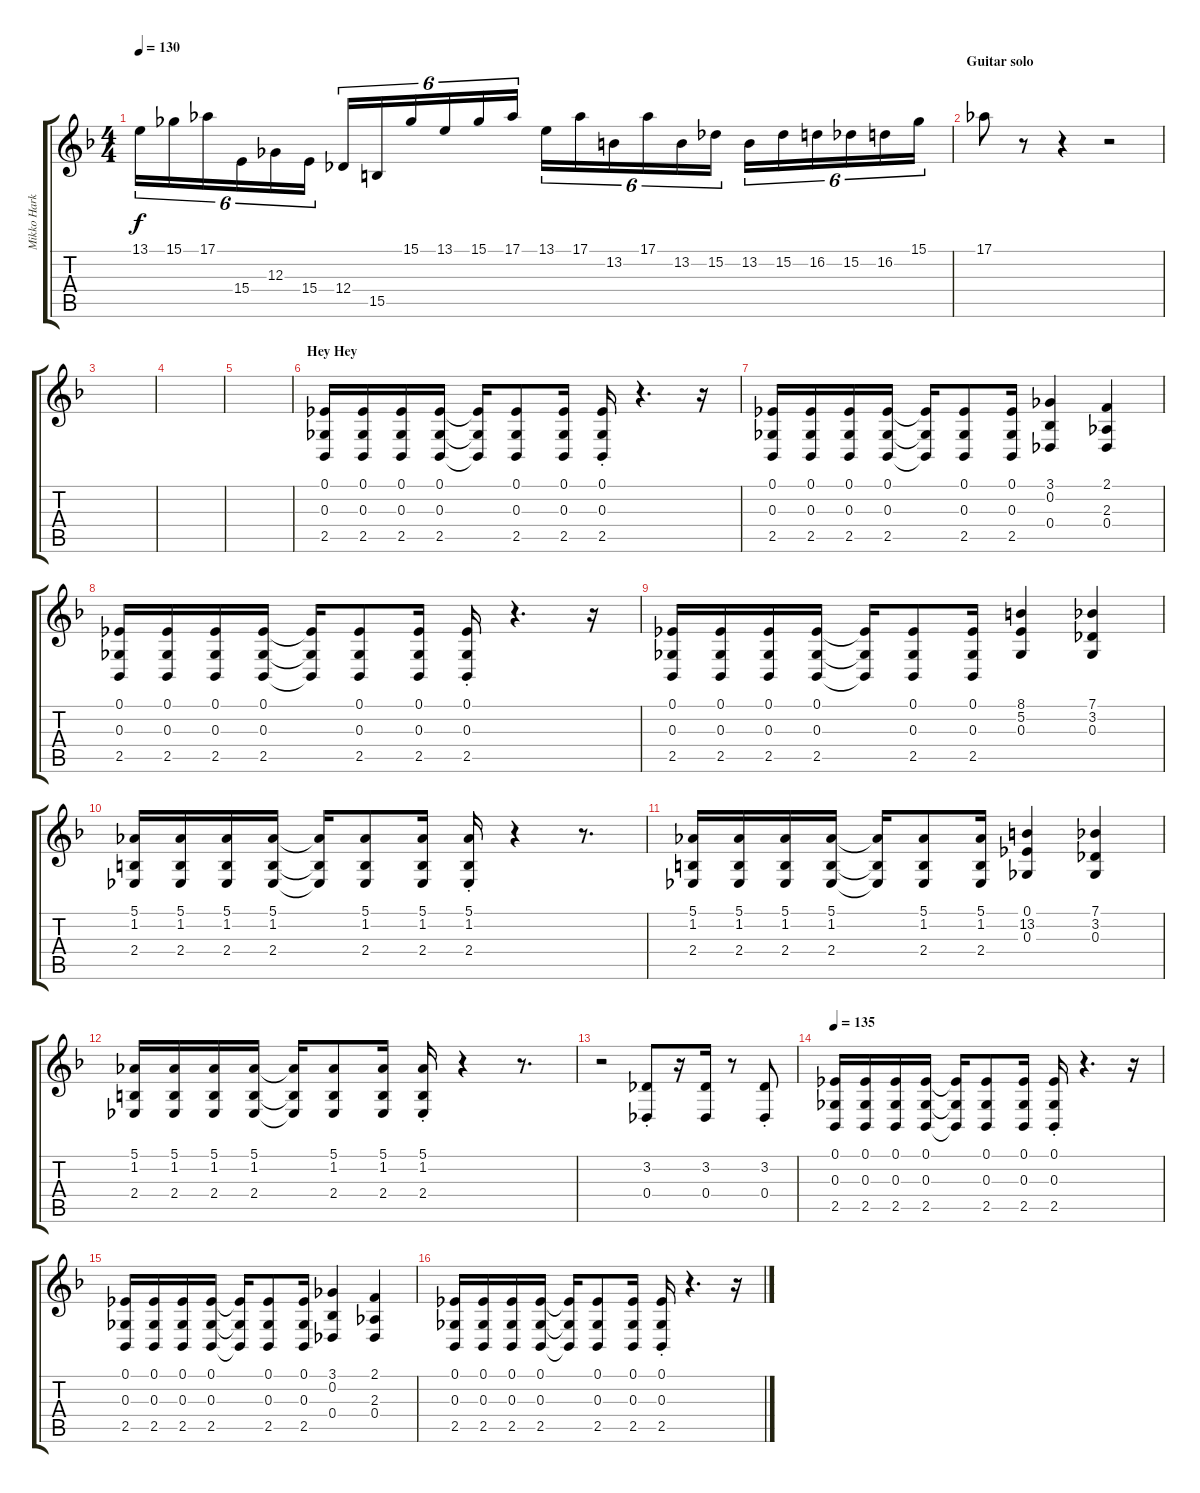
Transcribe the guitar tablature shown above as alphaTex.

\track ("Mikko Harkin RH" "Mikko Hark") {instrument harpsichord}
\staff {score tabs}
\tuning (Eb4 Bb3 Gb3 Db3 Ab2 Eb2) {hide}
\ts (4 4)
\tempo 130
\clef g2
\ks dminor
13.1.16{tu (6 4) dy f} 15.1.16{tu (6 4)} 17.1.16{tu (6 4)} 15.4.16{tu (6 4)} 12.3.16{tu (6 4)} 15.4.16{tu (6 4)} 12.4.16{tu (6 4)} 15.5.16{tu (6 4)} 15.1.16{tu (6 4)} 13.1.16{tu (6 4)} 15.1.16{tu (6 4)} 17.1.16{tu (6 4)} 13.1.16{tu (6 4)} 17.1.16{tu (6 4)} 13.2.16{tu (6 4)} 17.1.16{tu (6 4)} 13.2.16{tu (6 4)} 15.2.16{tu (6 4)} 13.2.16{tu (6 4)} 15.2.16{tu (6 4)} 16.2.16{tu (6 4)} 15.2.16{tu (6 4)} 16.2.16{tu (6 4)} 15.1.16{tu (6 4)} |
\section ("" "Guitar solo")
17.1.8 r.8 r.4 r.2 |
|
|
|
\section ("" "Hey Hey")
(0.1 0.3 2.5).16{instrument harpsichord} (0.1 0.3 2.5).16 (0.1 0.3 2.5).16 (0.1 0.3 2.5).16 (0.1{t} 0.3{t} 2.5{t}).16 (0.1 0.3 2.5).8 (0.1 0.3 2.5).16 (0.1 0.3 2.5{st}).16 r.4{d} r.16 |
(0.1 0.3 2.5).16 (0.1 0.3 2.5).16 (0.1 0.3 2.5).16 (0.1 0.3 2.5).16 (0.1{t} 0.3{t} 2.5{t}).16 (0.1 0.3 2.5).8 (0.1 0.3 2.5).16 (3.1 0.2 0.4).4 (2.1 2.3 0.4).4 |
(0.1 0.3 2.5).16 (0.1 0.3 2.5).16 (0.1 0.3 2.5).16 (0.1 0.3 2.5).16 (0.1{t} 0.3{t} 2.5{t}).16 (0.1 0.3 2.5).8 (0.1 0.3 2.5).16 (0.1 0.3 2.5{st}).16 r.4{d} r.16 |
(0.1 0.3 2.5).16 (0.1 0.3 2.5).16 (0.1 0.3 2.5).16 (0.1 0.3 2.5).16 (0.1{t} 0.3{t} 2.5{t}).16 (0.1 0.3 2.5).8 (0.1 0.3 2.5).16 (8.1 5.2 0.3).4 (7.1 3.2 0.3).4 |
(5.1 1.2 2.4).16 (5.1 1.2 2.4).16 (5.1 1.2 2.4).16 (5.1 1.2 2.4).16 (5.1{t} 1.2{t} 2.4{t}).16 (5.1 1.2 2.4).8 (5.1 1.2 2.4).16 (5.1 1.2 2.4{st}).16 r.4 r.8{d} |
(5.1 1.2 2.4).16 (5.1 1.2 2.4).16 (5.1 1.2 2.4).16 (5.1 1.2 2.4).16 (5.1{t} 1.2{t} 2.4{t}).16 (5.1 1.2 2.4).8 (5.1 1.2 2.4).16 (0.1 13.2 0.3).4 (7.1 3.2 0.3).4 |
(5.1 1.2 2.4).16 (5.1 1.2 2.4).16 (5.1 1.2 2.4).16 (5.1 1.2 2.4).16 (5.1{t} 1.2{t} 2.4{t}).16 (5.1 1.2 2.4).8 (5.1 1.2 2.4).16 (5.1 1.2 2.4{st}).16 r.4 r.8{d} |
r.2 (3.2{st} 0.4{st}).8 r.16 (3.2 0.4).16 r.8 (3.2{st} 0.4{st}).8 |
\tempo 135
(0.1 0.3 2.5).16{instrument synthbrass1} (0.1 0.3 2.5).16 (0.1 0.3 2.5).16 (0.1 0.3 2.5).16 (0.1{t} 0.3{t} 2.5{t}).16 (0.1 0.3 2.5).8 (0.1 0.3 2.5).16 (0.1 0.3 2.5{st}).16 r.4{d} r.16 |
(0.1 0.3 2.5).16 (0.1 0.3 2.5).16 (0.1 0.3 2.5).16 (0.1 0.3 2.5).16 (0.1{t} 0.3{t} 2.5{t}).16 (0.1 0.3 2.5).8 (0.1 0.3 2.5).16 (3.1 0.2 0.4).4 (2.1 2.3 0.4).4 |
(0.1 0.3 2.5).16 (0.1 0.3 2.5).16 (0.1 0.3 2.5).16 (0.1 0.3 2.5).16 (0.1{t} 0.3{t} 2.5{t}).16 (0.1 0.3 2.5).8 (0.1 0.3 2.5).16 (0.1 0.3 2.5{st}).16 r.4{d} r.16
